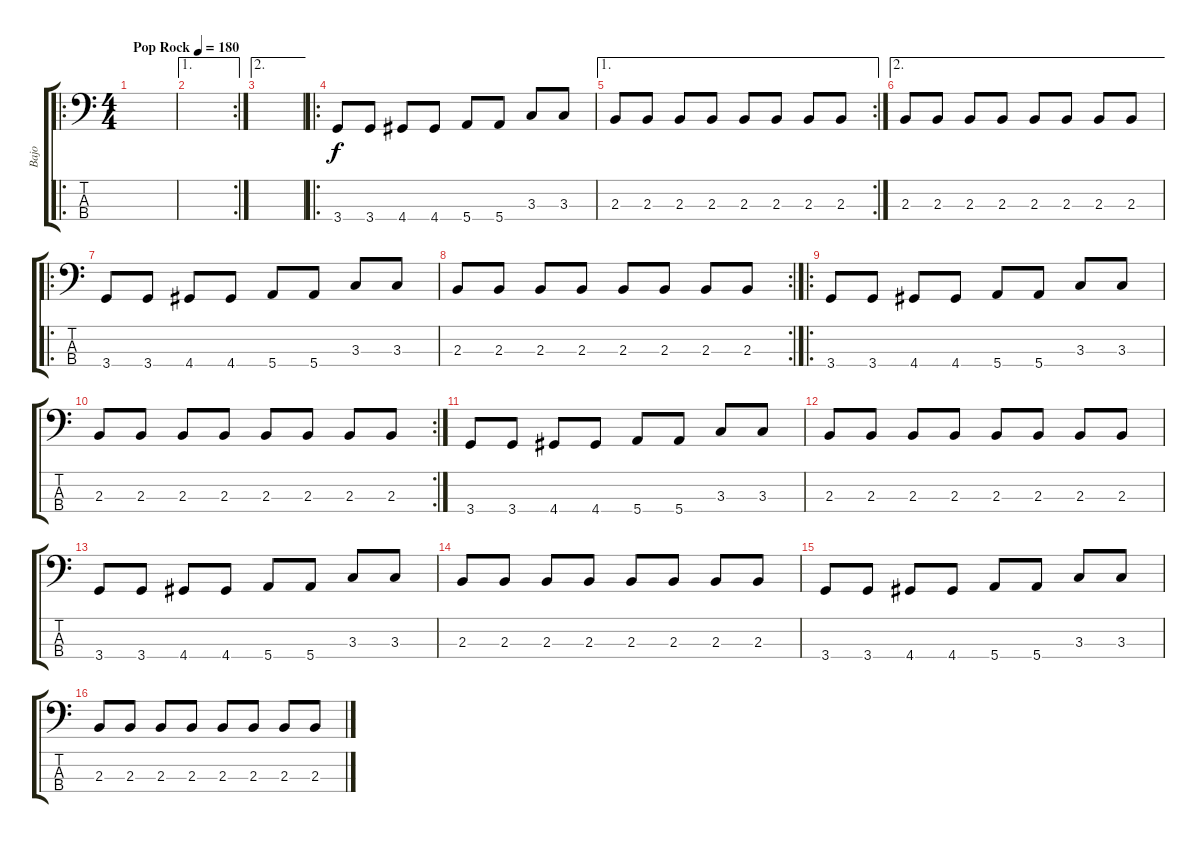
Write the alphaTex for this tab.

\track ("Bajo" "Bajo") {instrument electricbasspick}
\staff {score tabs}
\tuning (G2 D2 A1 E1) {hide}
\ro
\ts (4 4)
\tempo (180 "Pop Rock")
\clef f4
\ks c
|
\ae 1
\rc 2
|
\ae 2
|
\ro
3.4.8 3.4.8 4.4.8 4.4.8 5.4.8 5.4.8 3.3.8 3.3.8 |
\ae 1
\rc 2
2.3.8 2.3.8 2.3.8 2.3.8 2.3.8 2.3.8 2.3.8 2.3.8 |
\ae 2
2.3.8 2.3.8 2.3.8 2.3.8 2.3.8 2.3.8 2.3.8 2.3.8 |
\ro
3.4.8 3.4.8 4.4.8 4.4.8 5.4.8 5.4.8 3.3.8 3.3.8 |
\rc 2
2.3.8 2.3.8 2.3.8 2.3.8 2.3.8 2.3.8 2.3.8 2.3.8 |
\ro
3.4.8 3.4.8 4.4.8 4.4.8 5.4.8 5.4.8 3.3.8 3.3.8 |
\rc 2
2.3.8 2.3.8 2.3.8 2.3.8 2.3.8 2.3.8 2.3.8 2.3.8 |
3.4.8 3.4.8 4.4.8 4.4.8 5.4.8 5.4.8 3.3.8 3.3.8 |
2.3.8 2.3.8 2.3.8 2.3.8 2.3.8 2.3.8 2.3.8 2.3.8 |
3.4.8 3.4.8 4.4.8 4.4.8 5.4.8 5.4.8 3.3.8 3.3.8 |
2.3.8 2.3.8 2.3.8 2.3.8 2.3.8 2.3.8 2.3.8 2.3.8 |
3.4.8 3.4.8 4.4.8 4.4.8 5.4.8 5.4.8 3.3.8 3.3.8 |
2.3.8 2.3.8 2.3.8 2.3.8 2.3.8 2.3.8 2.3.8 2.3.8
